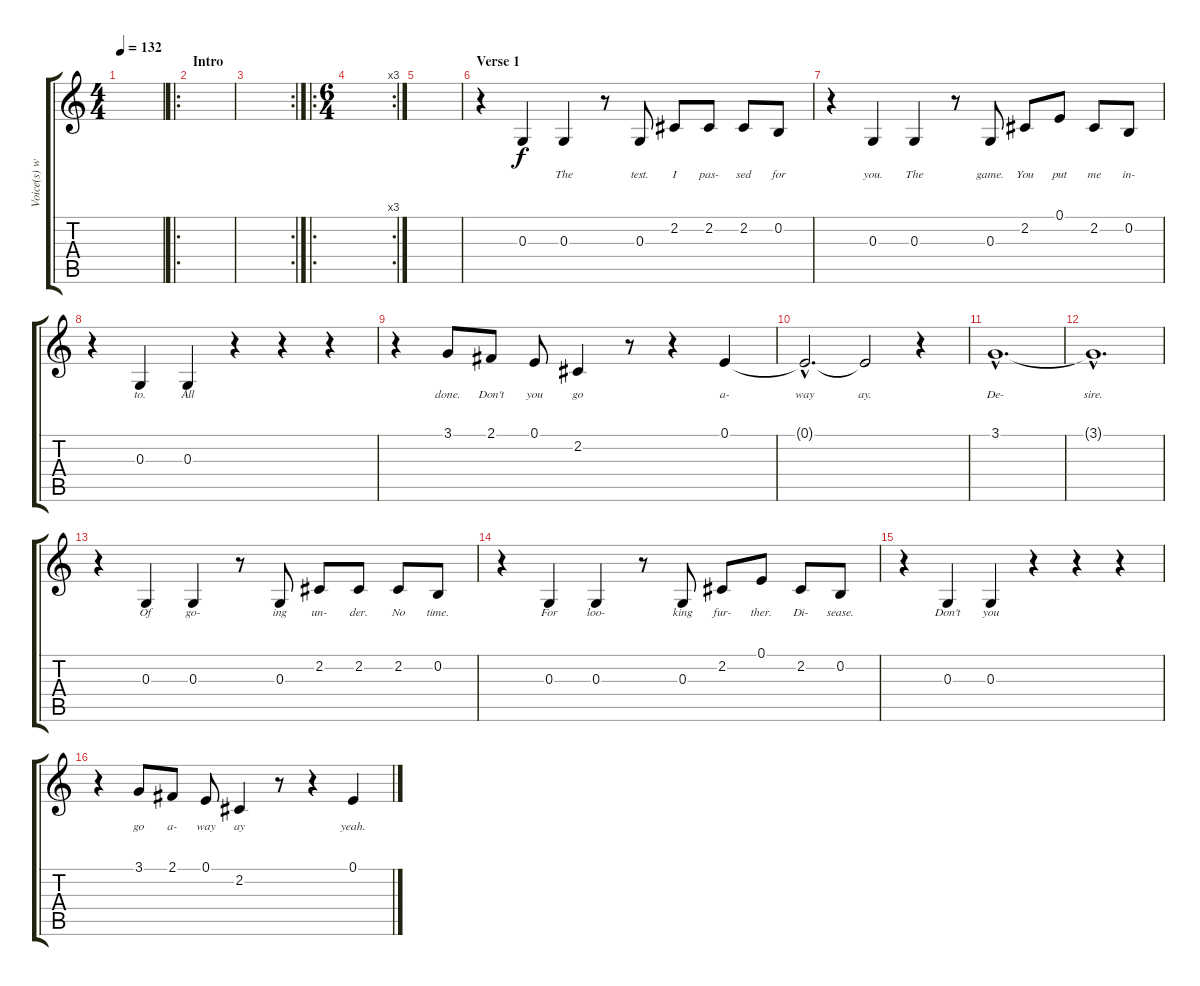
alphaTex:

\track ("Voice(s) with lyrics" "Voice(s) w") {instrument clarinet}
\staff {score tabs}
\tuning (E4 B3 G3 D3 A2 E2) {hide}
\ts (4 4)
\tempo 132
\clef g2
\ks c
|
\ro
\section ("" "Intro")
|
\rc 2
|
\ro
\rc 3
\ts (6 4)
|
|
\section ("" "Verse 1")
r.4 0.3.4{lyrics (0 "") lyrics (1 "") lyrics (2 "") lyrics (3 "") lyrics (4 "")} 0.3.4{lyrics (0 "The") lyrics (1 "") lyrics (2 "") lyrics (3 "") lyrics (4 "")} r.8 0.3.8{lyrics (0 "test.") lyrics (1 "") lyrics (2 "") lyrics (3 "") lyrics (4 "")} 2.2.8{lyrics (0 "I") lyrics (1 "") lyrics (2 "") lyrics (3 "") lyrics (4 "")} 2.2.8{lyrics (0 "pas-") lyrics (1 "") lyrics (2 "") lyrics (3 "") lyrics (4 "")} 2.2.8{lyrics (0 "sed") lyrics (1 "") lyrics (2 "") lyrics (3 "") lyrics (4 "")} 0.2.8{lyrics (0 "for") lyrics (1 "") lyrics (2 "") lyrics (3 "") lyrics (4 "")} |
r.4 0.3.4{lyrics (0 "you.") lyrics (1 "") lyrics (2 "") lyrics (3 "") lyrics (4 "")} 0.3.4{lyrics (0 "The") lyrics (1 "") lyrics (2 "") lyrics (3 "") lyrics (4 "")} r.8 0.3.8{lyrics (0 "game.") lyrics (1 "") lyrics (2 "") lyrics (3 "") lyrics (4 "")} 2.2.8{lyrics (0 "You") lyrics (1 "") lyrics (2 "") lyrics (3 "") lyrics (4 "")} 0.1.8{lyrics (0 "put") lyrics (1 "") lyrics (2 "") lyrics (3 "") lyrics (4 "")} 2.2.8{lyrics (0 "me") lyrics (1 "") lyrics (2 "") lyrics (3 "") lyrics (4 "")} 0.2.8{lyrics (0 "in-") lyrics (1 "") lyrics (2 "") lyrics (3 "") lyrics (4 "")} |
r.4 0.3.4{lyrics (0 "to.") lyrics (1 "") lyrics (2 "") lyrics (3 "") lyrics (4 "")} 0.3.4{lyrics (0 "All") lyrics (1 "") lyrics (2 "") lyrics (3 "") lyrics (4 "")} r.4 r.4 r.4 |
r.4 3.1.8{lyrics (0 "done.") lyrics (1 "") lyrics (2 "") lyrics (3 "") lyrics (4 "")} 2.1.8{lyrics (0 "Don't") lyrics (1 "") lyrics (2 "") lyrics (3 "") lyrics (4 "")} 0.1.8{lyrics (0 "you") lyrics (1 "") lyrics (2 "") lyrics (3 "") lyrics (4 "")} 2.2.4{lyrics (0 "go") lyrics (1 "") lyrics (2 "") lyrics (3 "") lyrics (4 "")} r.8 r.4 0.1.4{lyrics (0 "a-") lyrics (1 "") lyrics (2 "") lyrics (3 "") lyrics (4 "")} |
0.1{hac t}.2{d lyrics (0 "way") lyrics (1 "") lyrics (2 "") lyrics (3 "") lyrics (4 "")} 0.1{t}.2{lyrics (0 "ay.") lyrics (1 "") lyrics (2 "") lyrics (3 "") lyrics (4 "")} r.4 |
3.1{hac}.1{d lyrics (0 "De-") lyrics (1 "") lyrics (2 "") lyrics (3 "") lyrics (4 "")} |
3.1{hac t}.1{d lyrics (0 "sire.") lyrics (1 "") lyrics (2 "") lyrics (3 "") lyrics (4 "")} |
r.4 0.3.4{lyrics (0 "Of") lyrics (1 "") lyrics (2 "") lyrics (3 "") lyrics (4 "")} 0.3.4{lyrics (0 "go-") lyrics (1 "") lyrics (2 "") lyrics (3 "") lyrics (4 "")} r.8 0.3.8{lyrics (0 "ing") lyrics (1 "") lyrics (2 "") lyrics (3 "") lyrics (4 "")} 2.2.8{lyrics (0 "un-") lyrics (1 "") lyrics (2 "") lyrics (3 "") lyrics (4 "")} 2.2.8{lyrics (0 "der.") lyrics (1 "") lyrics (2 "") lyrics (3 "") lyrics (4 "")} 2.2.8{lyrics (0 "No") lyrics (1 "") lyrics (2 "") lyrics (3 "") lyrics (4 "")} 0.2.8{lyrics (0 "time.") lyrics (1 "") lyrics (2 "") lyrics (3 "") lyrics (4 "")} |
r.4 0.3.4{lyrics (0 "For") lyrics (1 "") lyrics (2 "") lyrics (3 "") lyrics (4 "")} 0.3.4{lyrics (0 "loo-") lyrics (1 "") lyrics (2 "") lyrics (3 "") lyrics (4 "")} r.8 0.3.8{lyrics (0 "king") lyrics (1 "") lyrics (2 "") lyrics (3 "") lyrics (4 "")} 2.2.8{lyrics (0 "fur-") lyrics (1 "") lyrics (2 "") lyrics (3 "") lyrics (4 "")} 0.1.8{lyrics (0 "ther.") lyrics (1 "") lyrics (2 "") lyrics (3 "") lyrics (4 "")} 2.2.8{lyrics (0 "Di-") lyrics (1 "") lyrics (2 "") lyrics (3 "") lyrics (4 "")} 0.2.8{lyrics (0 "sease.") lyrics (1 "") lyrics (2 "") lyrics (3 "") lyrics (4 "")} |
r.4 0.3.4{lyrics (0 "Don't") lyrics (1 "") lyrics (2 "") lyrics (3 "") lyrics (4 "")} 0.3.4{lyrics (0 "you") lyrics (1 "") lyrics (2 "") lyrics (3 "") lyrics (4 "")} r.4 r.4 r.4 |
r.4 3.1.8{lyrics (0 "go") lyrics (1 "") lyrics (2 "") lyrics (3 "") lyrics (4 "")} 2.1.8{lyrics (0 "a-") lyrics (1 "") lyrics (2 "") lyrics (3 "") lyrics (4 "")} 0.1.8{lyrics (0 "way") lyrics (1 "") lyrics (2 "") lyrics (3 "") lyrics (4 "")} 2.2.4{lyrics (0 "ay") lyrics (1 "") lyrics (2 "") lyrics (3 "") lyrics (4 "")} r.8 r.4 0.1.4{lyrics (0 "yeah.") lyrics (1 "") lyrics (2 "") lyrics (3 "") lyrics (4 "")}
